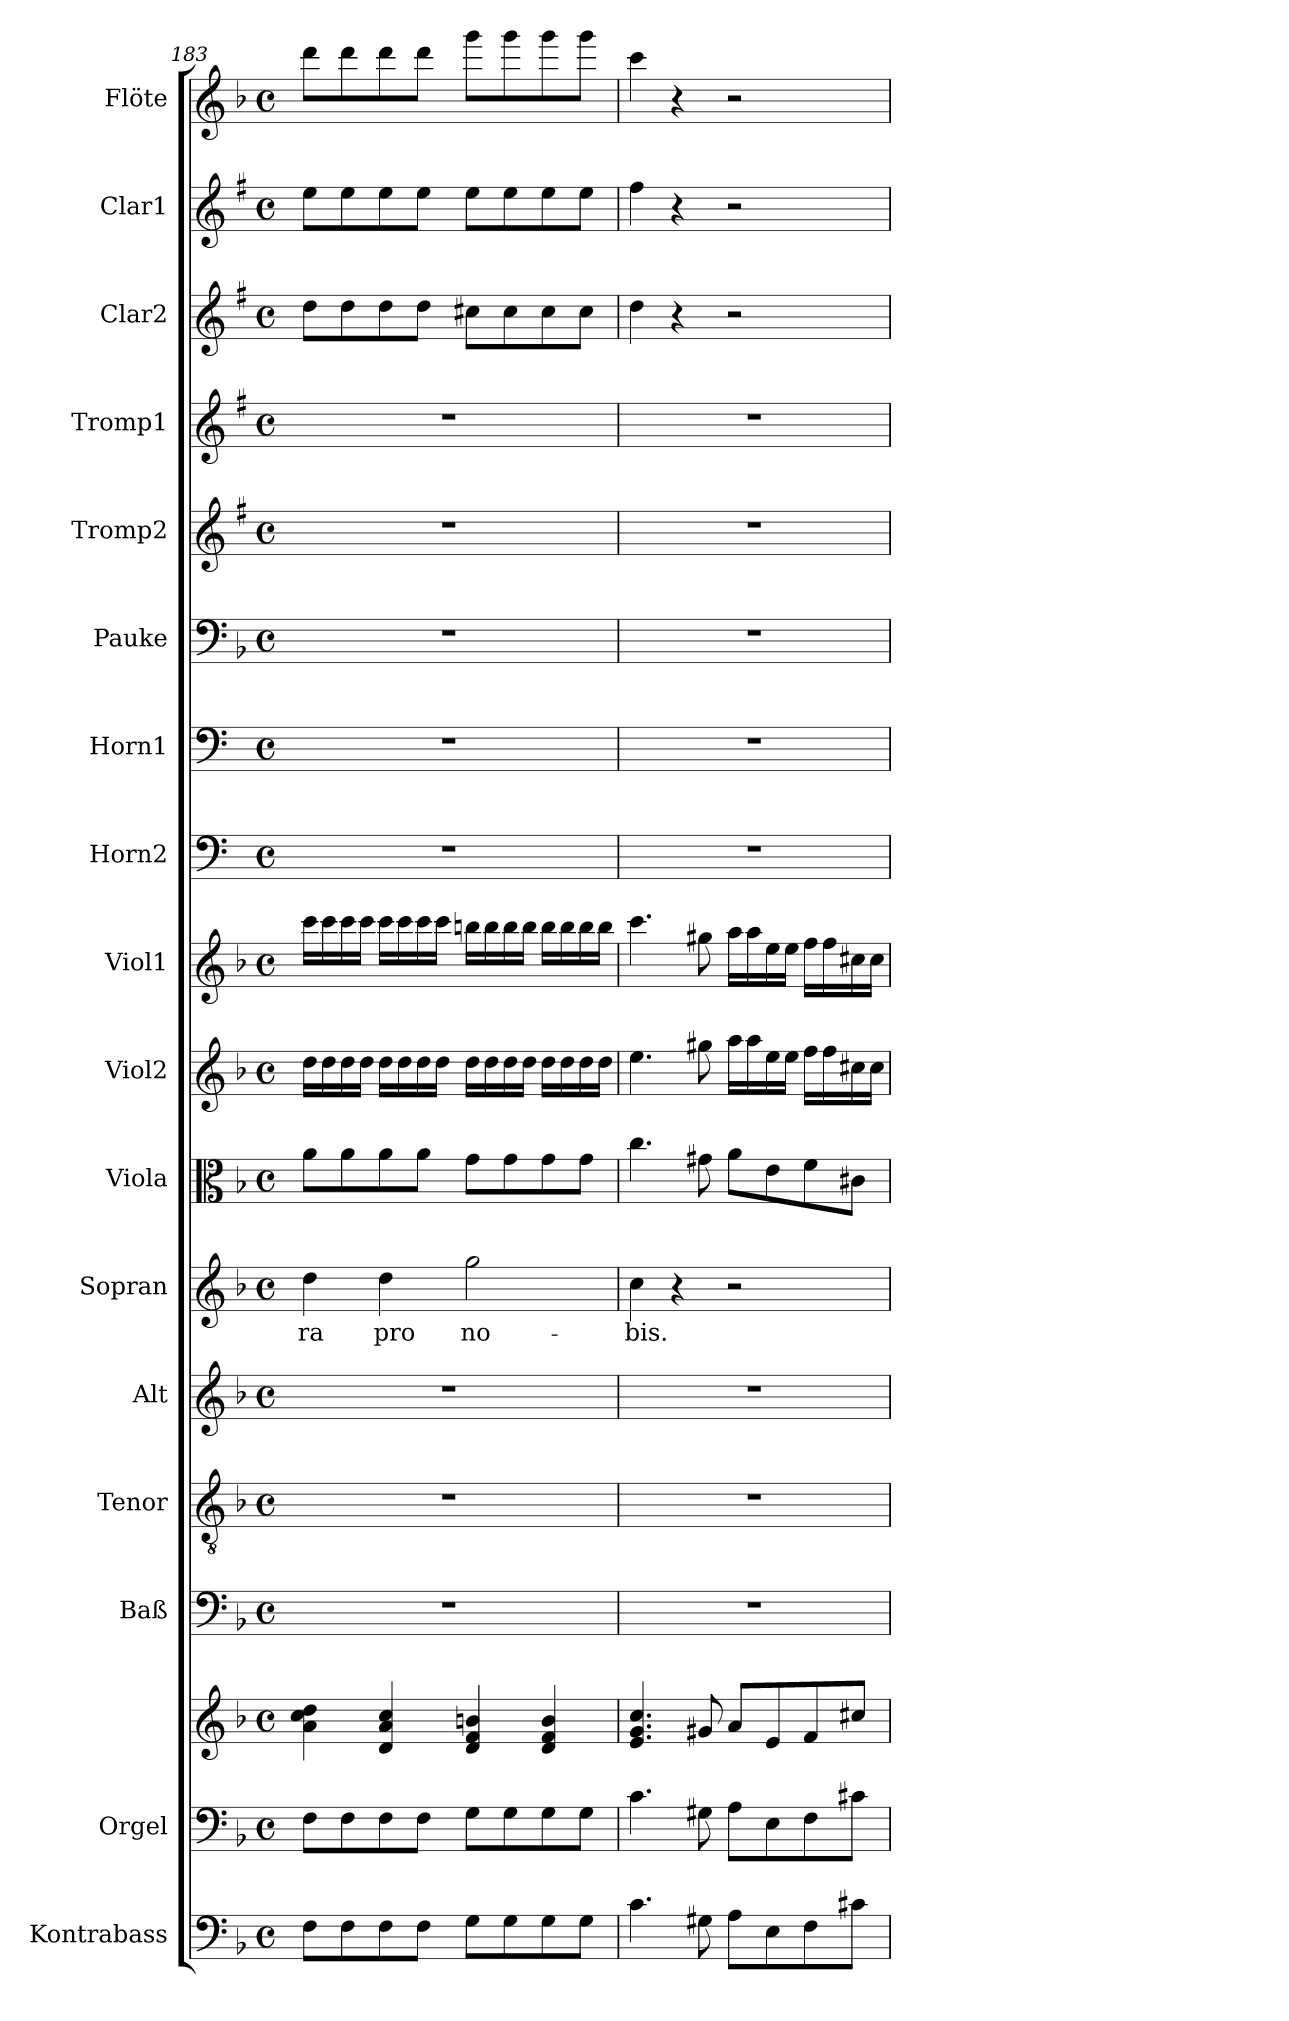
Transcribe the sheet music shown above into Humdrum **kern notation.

**kern	**kern	**kern	**kern	**kern	**kern	**kern	**text	**kern	**kern	**kern	**kern	**kern	**kern	**kern	**kern	**kern	**kern	**kern
*part17	*part16	*part16	*part15	*part14	*part13	*part12	*part12	*part11	*part10	*part9	*part8	*part7	*part6	*part5	*part4	*part3	*part2	*part1
*staff18	*staff17	*staff16	*staff15	*staff14	*staff13	*staff12	*staff12	*staff11	*staff10	*staff9	*staff8	*staff7	*staff6	*staff5	*staff4	*staff3	*staff2	*staff1
*I"Kontrabass	*I"Orgel	*	*I"Baß	*I"Tenor	*I"Alt	*I"Sopran	*	*I"Viola	*I"Viol2	*I"Viol1	*I"Horn2	*I"Horn1	*I"Pauke	*I"Tromp2	*I"Tromp1	*I"Clar2	*I"Clar1	*I"Flöte
*I'Kb	*	*	*I'B	*I'T	*I'A	*I'S	*	*I'Vla	*I'Vl2	*I'Vl1	*I'Hr2	*I'Hr1	*I'Pk	*I'Tr2	*I'Tr1	*I'Cl2	*I'Cl1	*I'Fl
*clefF4	*clefF4	*clefG2	*clefF4	*clefGv2	*clefG2	*clefG2	*	*clefC3	*clefG2	*clefG2	*clefF4	*clefF4	*clefF4	*clefG2	*clefG2	*clefG2	*clefG2	*clefG2
*ITrd7c12	*	*	*	*	*	*	*	*	*	*	*ITrd4c7	*ITrd4c7	*	*ITrd1c2	*ITrd1c2	*ITrd1c2	*ITrd1c2	*
*k[b-]	*k[b-]	*k[b-]	*k[b-]	*k[b-]	*k[b-]	*k[b-]	*	*k[b-]	*k[b-]	*k[b-]	*k[b-]	*k[b-]	*k[b-]	*k[b-]	*k[b-]	*k[b-]	*k[b-]	*k[b-]
*F:	*F:	*F:	*F:	*F:	*F:	*F:	*	*F:	*F:	*F:	*F:	*F:	*F:	*F:	*F:	*F:	*F:	*F:
*M4/4	*M4/4	*M4/4	*M4/4	*M4/4	*M4/4	*M4/4	*	*M4/4	*M4/4	*M4/4	*M4/4	*M4/4	*M4/4	*M4/4	*M4/4	*M4/4	*M4/4	*M4/4
*met(c)	*met(c)	*met(c)	*met(c)	*met(c)	*met(c)	*met(c)	*	*met(c)	*met(c)	*met(c)	*met(c)	*met(c)	*met(c)	*met(c)	*met(c)	*met(c)	*met(c)	*met(c)
=183	=183	=183	=183	=183	=183	=183	=183	=183	=183	=183	=183	=183	=183	=183	=183	=183	=183	=183
!	!	!	!	!	!	!	!LO:LY:b	!	!	!	!	!	!	!	!	!	!	!
8FF\L	8F\L	4a\ 4cc\ 4dd\	1r	1r	1r	4dd\	-ra	8a\L	16dd\LL	16ccc\LL	1r	1r	1r	1r	1r	8cc\L	8dd\L	8ddd\L
.	.	.	.	.	.	.	.	.	16dd\	16ccc\	.	.	.	.	.	.	.	.
8FF\	8F\	.	.	.	.	.	.	8a\	16dd\	16ccc\	.	.	.	.	.	8cc\	8dd\	8ddd\
.	.	.	.	.	.	.	.	.	16dd\JJ	16ccc\JJ	.	.	.	.	.	.	.	.
!	!	!	!	!	!	!	!LO:LY:b	!	!	!	!	!	!	!	!	!	!	!
8FF\	8F\	4d/ 4a/ 4cc/	.	.	.	4dd\	pro	8a\	16dd\LL	16ccc\LL	.	.	.	.	.	8cc\	8dd\	8ddd\
.	.	.	.	.	.	.	.	.	16dd\	16ccc\	.	.	.	.	.	.	.	.
8FF\J	8F\J	.	.	.	.	.	.	8a\J	16dd\	16ccc\	.	.	.	.	.	8cc\J	8dd\J	8ddd\J
.	.	.	.	.	.	.	.	.	16dd\JJ	16ccc\JJ	.	.	.	.	.	.	.	.
!	!	!	!	!	!	!	!LO:LY:b	!	!	!	!	!	!	!	!	!	!	!
8GG\L	8G\L	4d/ 4f/ 4bn/	.	.	.	2gg\	no-	8g\L	16dd\LL	16bbn\LL	.	.	.	.	.	8bn\L	8dd\L	8ggg\L
.	.	.	.	.	.	.	.	.	16dd\	16bb\	.	.	.	.	.	.	.	.
8GG\	8G\	.	.	.	.	.	.	8g\	16dd\	16bb\	.	.	.	.	.	8b\	8dd\	8ggg\
.	.	.	.	.	.	.	.	.	16dd\JJ	16bb\JJ	.	.	.	.	.	.	.	.
8GG\	8G\	4d/ 4f/ 4b/	.	.	.	.	.	8g\	16dd\LL	16bb\LL	.	.	.	.	.	8b\	8dd\	8ggg\
.	.	.	.	.	.	.	.	.	16dd\	16bb\	.	.	.	.	.	.	.	.
8GG\J	8G\J	.	.	.	.	.	.	8g\J	16dd\	16bb\	.	.	.	.	.	8b\J	8dd\J	8ggg\J
.	.	.	.	.	.	.	.	.	16dd\JJ	16bb\JJ	.	.	.	.	.	.	.	.
!!LO:PB:g=z
=184	=184	=184	=184	=184	=184	=184	=184	=184	=184	=184	=184	=184	=184	=184	=184	=184	=184	=184
!	!	!	!	!	!	!	!LO:LY:b	!	!	!	!	!	!	!	!	!	!	!
4.C\	4.c\	4.e/ 4.g/ 4.cc/	1r	1r	1r	4cc\	-bis.	4.cc\	4.ee\	4.ccc\	1r	1r	1r	1r	1r	4cc\	4ee\	4ccc\
.	.	.	.	.	.	4r	.	.	.	.	.	.	.	.	.	4r	4r	4r
8GG#X\	8G#X\	8g#X/	.	.	.	.	.	8g#X\	8gg#X\	8gg#X\	.	.	.	.	.	.	.	.
8AA\L	8A\L	8a/L	.	.	.	2r	.	8a\L	16aa\LL	16aa\LL	.	.	.	.	.	2r	2r	2r
.	.	.	.	.	.	.	.	.	16aa\	16aa\	.	.	.	.	.	.	.	.
8EE\	8E\	8e/	.	.	.	.	.	8e\	16ee\	16ee\	.	.	.	.	.	.	.	.
.	.	.	.	.	.	.	.	.	16ee\JJ	16ee\JJ	.	.	.	.	.	.	.	.
8FF\	8F\	8f/	.	.	.	.	.	8f\	16ff\LL	16ff\LL	.	.	.	.	.	.	.	.
.	.	.	.	.	.	.	.	.	16ff\	16ff\	.	.	.	.	.	.	.	.
8C#X\J	8c#X\J	8cc#X/J	.	.	.	.	.	8c#X\J	16cc#X\	16cc#X\	.	.	.	.	.	.	.	.
.	.	.	.	.	.	.	.	.	16cc#\JJ	16cc#\JJ	.	.	.	.	.	.	.	.
=	=	=	=	=	=	=	=	=	=	=	=	=	=	=	=	=	=	=
*-	*-	*-	*-	*-	*-	*-	*-	*-	*-	*-	*-	*-	*-	*-	*-	*-	*-	*-
